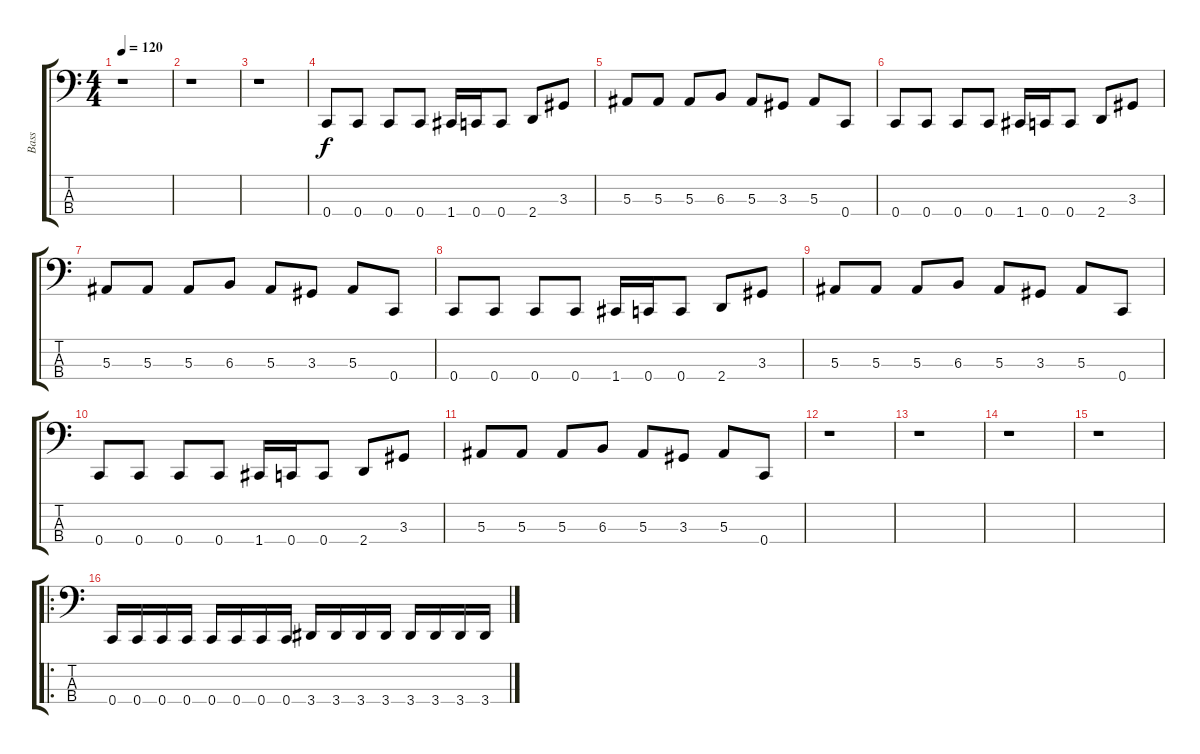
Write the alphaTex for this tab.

\track ("Bass" "Bass") {instrument electricbassfinger}
\staff {score tabs}
\tuning (Eb2 Bb1 F1 C1) {hide}
\ts (4 4)
\tempo 120
\clef f4
\ks c
r.1{dy f} |
r.1 |
r.1 |
0.4.8 0.4.8 0.4.8 0.4.8 1.4.16 0.4.16 0.4.8 2.4.8 3.3.8 |
5.3.8 5.3.8 5.3.8 6.3.8 5.3.8 3.3.8 5.3.8 0.4.8 |
0.4.8 0.4.8 0.4.8 0.4.8 1.4.16 0.4.16 0.4.8 2.4.8 3.3.8 |
5.3.8 5.3.8 5.3.8 6.3.8 5.3.8 3.3.8 5.3.8 0.4.8 |
0.4.8 0.4.8 0.4.8 0.4.8 1.4.16 0.4.16 0.4.8 2.4.8 3.3.8 |
5.3.8 5.3.8 5.3.8 6.3.8 5.3.8 3.3.8 5.3.8 0.4.8 |
0.4.8 0.4.8 0.4.8 0.4.8 1.4.16 0.4.16 0.4.8 2.4.8 3.3.8 |
5.3.8 5.3.8 5.3.8 6.3.8 5.3.8 3.3.8 5.3.8 0.4.8 |
r.1 |
r.1 |
r.1 |
r.1 |
\ro
0.4.16 0.4.16 0.4.16 0.4.16 0.4.16 0.4.16 0.4.16 0.4.16 3.4.16 3.4.16 3.4.16 3.4.16 3.4.16 3.4.16 3.4.16 3.4.16
